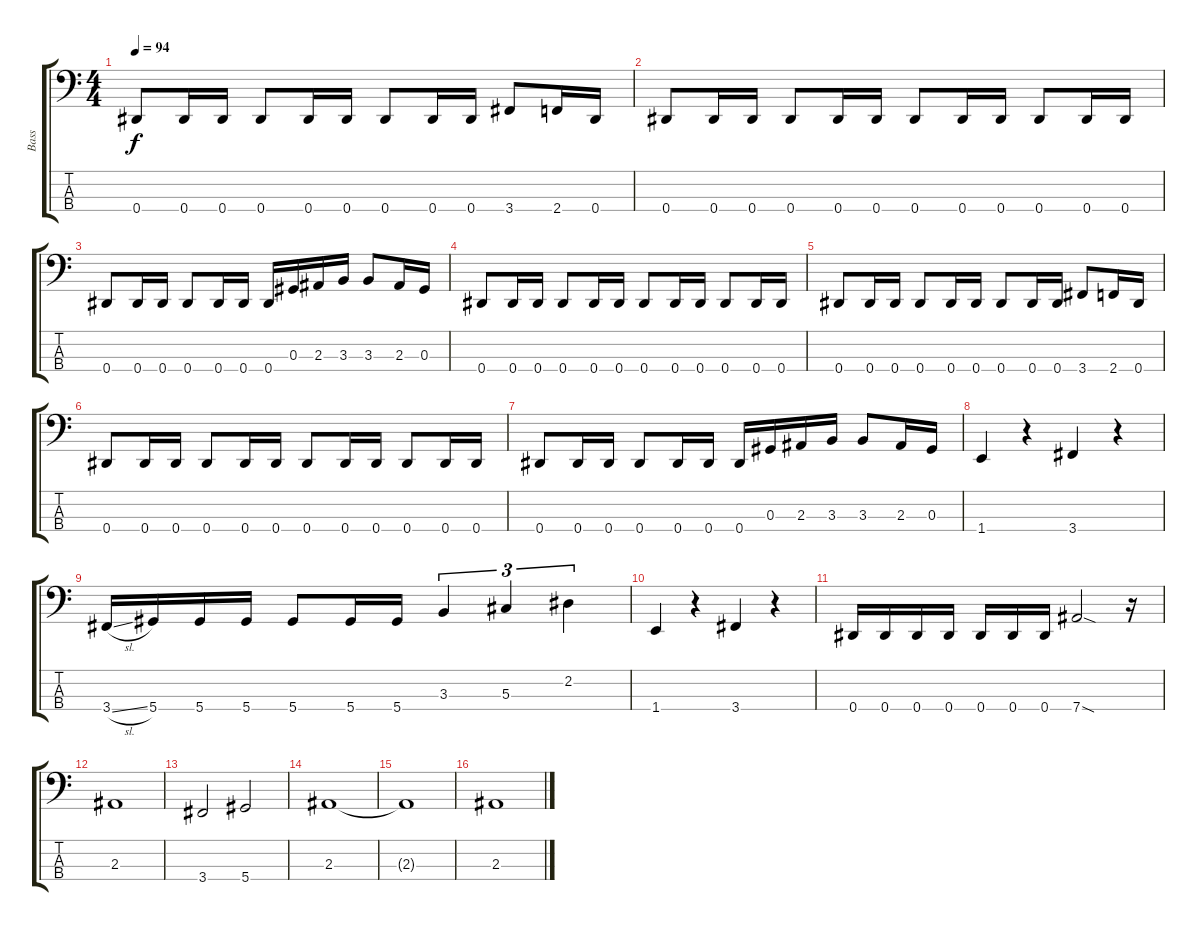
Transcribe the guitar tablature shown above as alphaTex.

\track ("Bass" "Bass") {instrument electricbassfinger}
\staff {score tabs}
\tuning (Gb2 Db2 Ab1 Eb1) {hide}
\ts (4 4)
\tempo 94
\clef f4
\ks c
0.4.8{dy f} 0.4.16 0.4.16 0.4.8 0.4.16 0.4.16 0.4.8 0.4.16 0.4.16 3.4.8 2.4.16 0.4.16 |
0.4.8 0.4.16 0.4.16 0.4.8 0.4.16 0.4.16 0.4.8 0.4.16 0.4.16 0.4.8 0.4.16 0.4.16 |
0.4.8 0.4.16 0.4.16 0.4.8 0.4.16 0.4.16 0.4.16 0.3.16 2.3.16 3.3.16 3.3.8 2.3.16 0.3.16 |
0.4.8 0.4.16 0.4.16 0.4.8 0.4.16 0.4.16 0.4.8 0.4.16 0.4.16 0.4.8 0.4.16 0.4.16 |
0.4.8 0.4.16 0.4.16 0.4.8 0.4.16 0.4.16 0.4.8 0.4.16 0.4.16 3.4.8 2.4.16 0.4.16 |
0.4.8 0.4.16 0.4.16 0.4.8 0.4.16 0.4.16 0.4.8 0.4.16 0.4.16 0.4.8 0.4.16 0.4.16 |
0.4.8 0.4.16 0.4.16 0.4.8 0.4.16 0.4.16 0.4.16 0.3.16 2.3.16 3.3.16 3.3.8 2.3.16 0.3.16 |
1.4.4 r.4 3.4.4 r.4 |
3.4{sl}.16 5.4.16 5.4.16 5.4.16 5.4.8 5.4.16 5.4.16 3.3.4{tu (3 2)} 5.3.4{tu (3 2)} 2.2.4{tu (3 2)} |
1.4.4 r.4 3.4.4 r.4 |
0.4.16 0.4.16 0.4.16 0.4.16 0.4.16 0.4.16 0.4.16 7.4{sod}.2 r.16 |
2.3.1 |
3.4.2 5.4.2 |
2.3.1 |
2.3{t}.1 |
2.3.1
